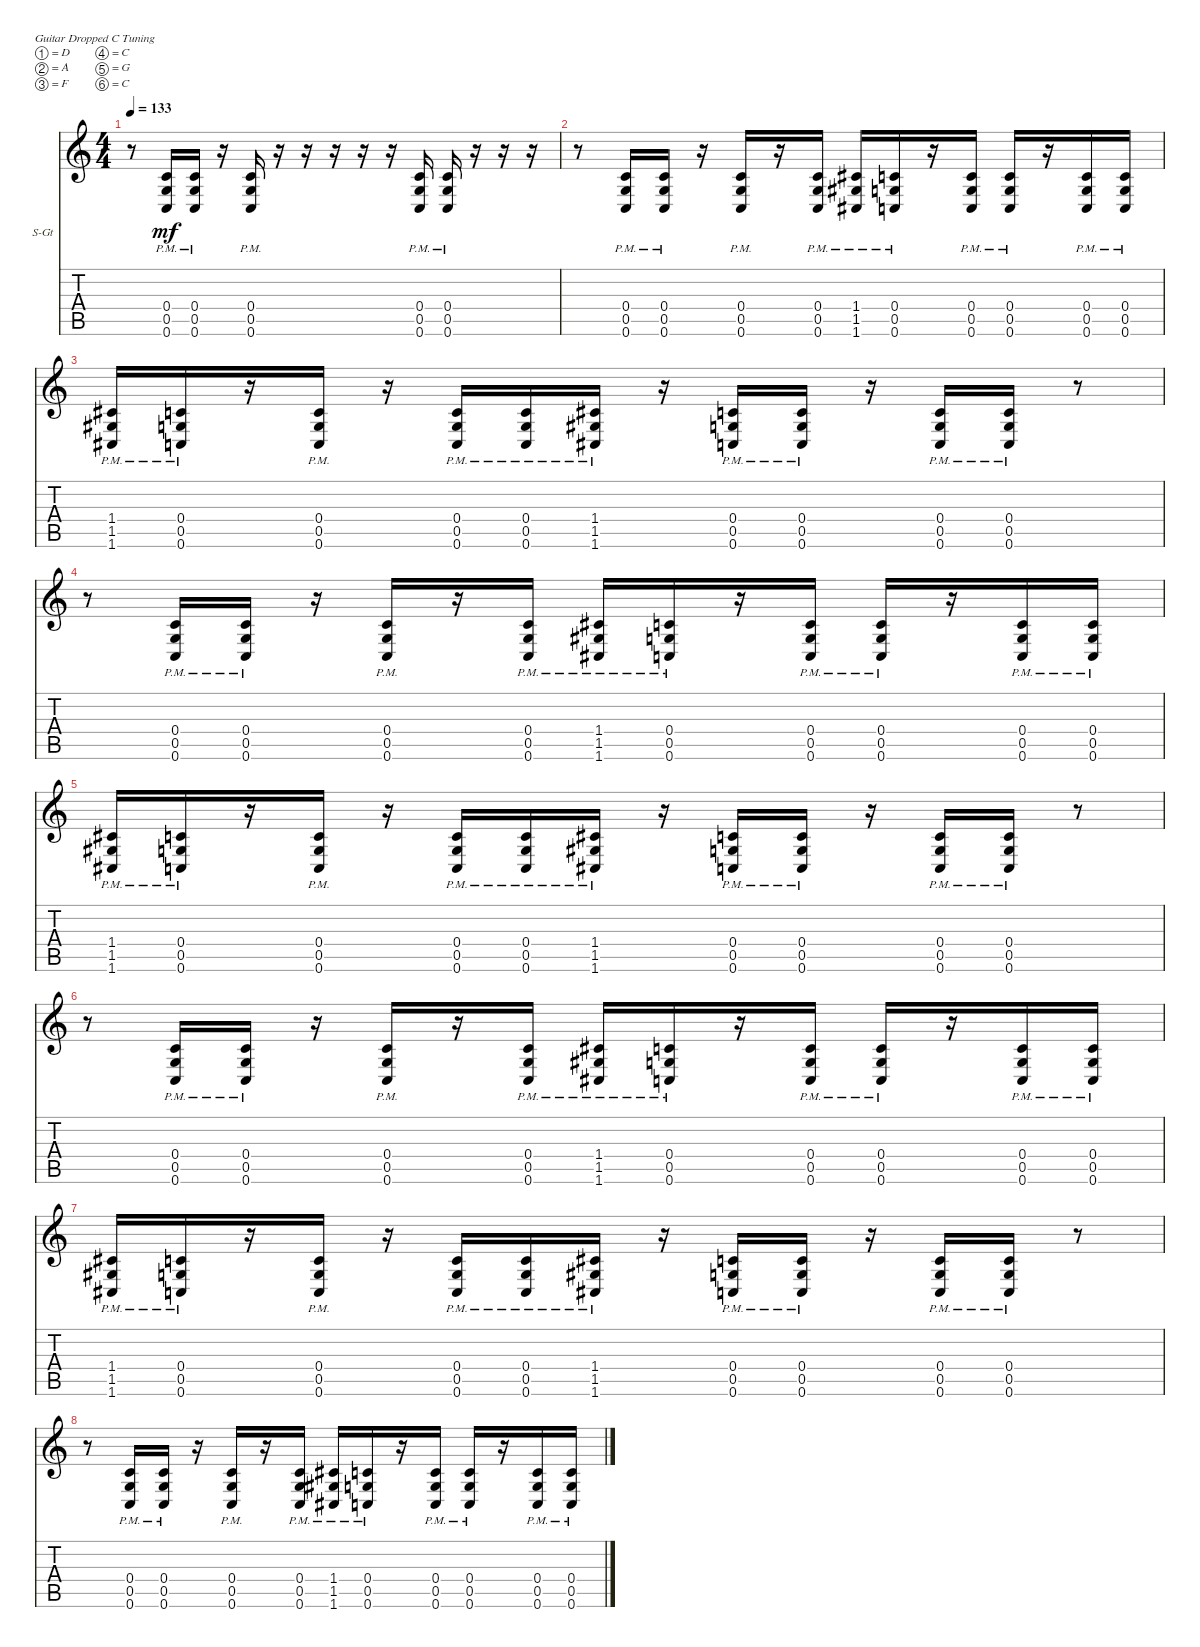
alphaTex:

\defaultSystemsLayout 4
\bracketExtendMode nobrackets
\firstSystemTrackNameOrientation horizontal
\otherSystemsTrackNameOrientation horizontal
\track ("Gajic" "S-Gt") {instrument acousticguitarsteel}
\staff {score tabs}
\tuning (D4 A3 F3 C3 G2 C2)
\ts (4 4)
\tempo 133
\clef g2
\ks c
r.8{dy mf} (0.6{pm} 0.5{pm} 0.4{pm}).16 (0.6{pm} 0.4{pm} 0.5{pm}).16 r.16 (0.6{pm} 0.5{pm} 0.4{pm}).16 r.16 r.16 r.16 r.16 r.16 (0.6{pm} 0.5{pm} 0.4{pm}).16 (0.6{pm} 0.4{pm} 0.5{pm}).16 r.16 r.16 r.16 |
r.8 (0.6{pm} 0.5{pm} 0.4{pm}).16 (0.6{pm} 0.4{pm} 0.5{pm}).16 r.16 (0.6{pm} 0.5{pm} 0.4{pm}).16 r.16 (0.6{pm} 0.5{pm} 0.4{pm}).16 (1.6{pm} 1.4{pm} 1.5{pm}).16 (0.6{pm} 0.4{pm} 0.5{pm}).16 r.16 (0.6{pm} 0.5{pm} 0.4{pm}).16 (0.6{pm} 0.5{pm} 0.4{pm}).16 r.16 (0.6{pm} 0.5{pm} 0.4{pm}).16 (0.6{pm} 0.5{pm} 0.4{pm}).16 |
(1.6{pm} 1.5{pm} 1.4{pm}).16 (0.6{pm} 0.4{pm} 0.5{pm}).16 r.16 (0.6{pm} 0.4{pm} 0.5{pm}).16 r.16 (0.6{pm} 0.5{pm} 0.4{pm}).16 (0.6{pm} 0.4{pm} 0.5{pm}).16 (1.6{pm} 1.4{pm} 1.5{pm}).16 r.16 (0.6{pm} 0.5{pm} 0.4{pm}).16 (0.6{pm} 0.5{pm} 0.4{pm}).16 r.16 (0.6{pm} 0.5{pm} 0.4{pm}).16 (0.6{pm} 0.5{pm} 0.4{pm}).16 r.8 |
r.8 (0.6{pm} 0.5{pm} 0.4{pm}).16 (0.6{pm} 0.4{pm} 0.5{pm}).16 r.16 (0.6{pm} 0.5{pm} 0.4{pm}).16 r.16 (0.6{pm} 0.5{pm} 0.4{pm}).16 (1.6{pm} 1.4{pm} 1.5{pm}).16 (0.6{pm} 0.4{pm} 0.5{pm}).16 r.16 (0.6{pm} 0.5{pm} 0.4{pm}).16 (0.6{pm} 0.5{pm} 0.4{pm}).16 r.16 (0.6{pm} 0.5{pm} 0.4{pm}).16 (0.6{pm} 0.5{pm} 0.4{pm}).16 |
(1.6{pm} 1.5{pm} 1.4{pm}).16 (0.6{pm} 0.4{pm} 0.5{pm}).16 r.16 (0.6{pm} 0.4{pm} 0.5{pm}).16 r.16 (0.6{pm} 0.5{pm} 0.4{pm}).16 (0.6{pm} 0.4{pm} 0.5{pm}).16 (1.6{pm} 1.4{pm} 1.5{pm}).16 r.16 (0.6{pm} 0.5{pm} 0.4{pm}).16 (0.6{pm} 0.5{pm} 0.4{pm}).16 r.16 (0.6{pm} 0.5{pm} 0.4{pm}).16 (0.6{pm} 0.5{pm} 0.4{pm}).16 r.8 |
r.8 (0.6{pm} 0.5{pm} 0.4{pm}).16 (0.6{pm} 0.4{pm} 0.5{pm}).16 r.16 (0.6{pm} 0.5{pm} 0.4{pm}).16 r.16 (0.6{pm} 0.5{pm} 0.4{pm}).16 (1.6{pm} 1.4{pm} 1.5{pm}).16 (0.6{pm} 0.4{pm} 0.5{pm}).16 r.16 (0.6{pm} 0.5{pm} 0.4{pm}).16 (0.6{pm} 0.5{pm} 0.4{pm}).16 r.16 (0.6{pm} 0.5{pm} 0.4{pm}).16 (0.6{pm} 0.5{pm} 0.4{pm}).16 |
(1.6{pm} 1.5{pm} 1.4{pm}).16 (0.6{pm} 0.4{pm} 0.5{pm}).16 r.16 (0.6{pm} 0.4{pm} 0.5{pm}).16 r.16 (0.6{pm} 0.5{pm} 0.4{pm}).16 (0.6{pm} 0.4{pm} 0.5{pm}).16 (1.6{pm} 1.4{pm} 1.5{pm}).16 r.16 (0.6{pm} 0.5{pm} 0.4{pm}).16 (0.6{pm} 0.5{pm} 0.4{pm}).16 r.16 (0.6{pm} 0.5{pm} 0.4{pm}).16 (0.6{pm} 0.5{pm} 0.4{pm}).16 r.8 |
r.8 (0.6{pm} 0.5{pm} 0.4{pm}).16 (0.6{pm} 0.4{pm} 0.5{pm}).16 r.16 (0.6{pm} 0.5{pm} 0.4{pm}).16 r.16 (0.6{pm} 0.5{pm} 0.4{pm}).16 (1.6{pm} 1.4{pm} 1.5{pm}).16 (0.6{pm} 0.4{pm} 0.5{pm}).16 r.16 (0.6{pm} 0.5{pm} 0.4{pm}).16 (0.6{pm} 0.5{pm} 0.4{pm}).16 r.16 (0.6{pm} 0.5{pm} 0.4{pm}).16 (0.6{pm} 0.5{pm} 0.4{pm}).16
